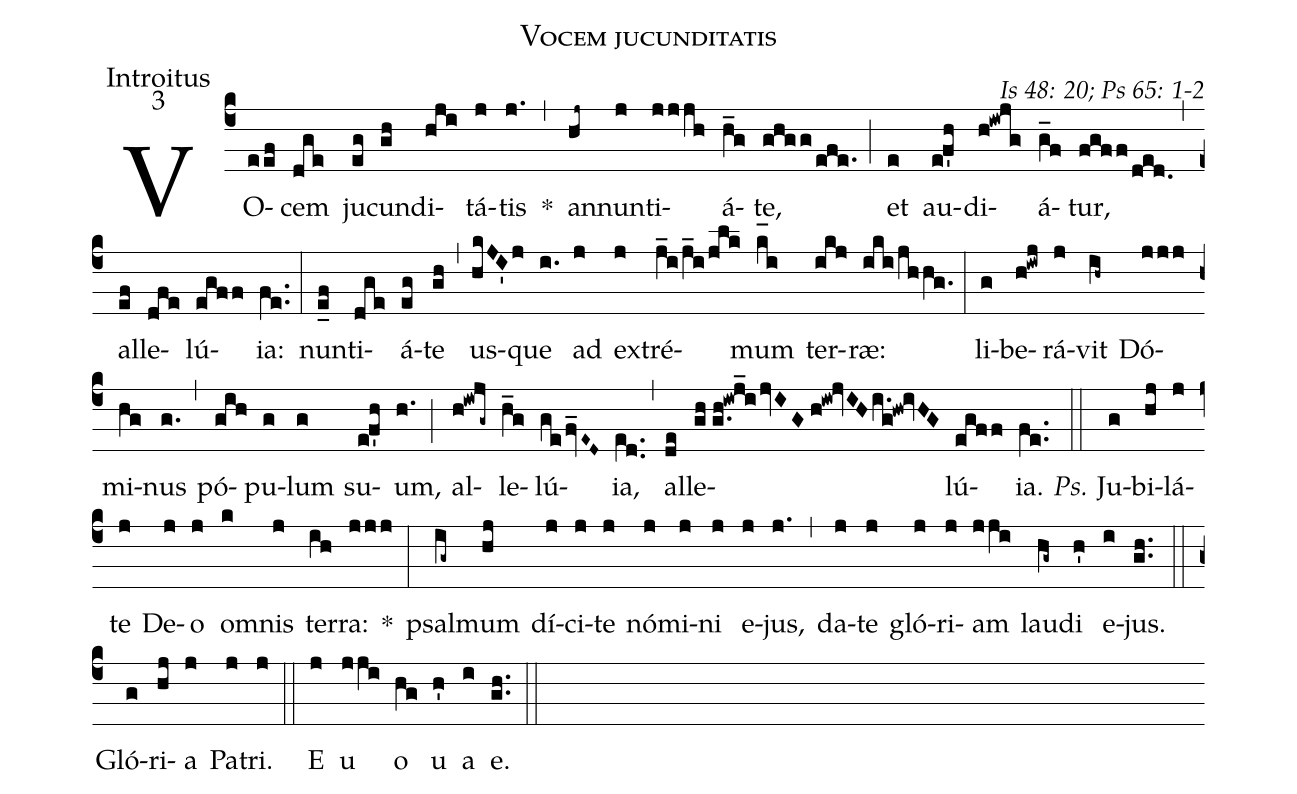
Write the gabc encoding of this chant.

name: Vocem jucunditatis;
office-part: Introitus;
mode: 3;
commentary: Is 48: 20; Ps 65: 1-2;
%%
(c4) VO(eef)cem(dge) ju(eg)cun(gh)di(hji)tá(j)tis(j.) *(,) an(hj~)nun(j)ti(jjjh)á(h_g)te,(ghgg/efe.) (;) et(e) au(ef'h)di(h!iwjg)á(g_f)tur,(fgff/ded.) (,) al(ef)le(dfe)lú(egff)ia:(fe..) (:)
nun(e_f)ti(dge)á(eg)te(gh) (,) us(hkJI'j)que(i.) ad(j) ex(j)tré(j_i/j_i/jlk)mum(k_[hl:1]i) ter(ikj)ræ:(iki/jhhg.) (:)
li(g)be(h!iwj)rá(j)vit(ih~) Dó(jjj)mi(hg)nus(g.) (,) pó(gih)pu(g)lum(g) su(ef'h)um,(h.) (;) al(h!iwjg~)le(h_g)lú(gefv_E~D~)ia,(e[ll:1]d..) (,) al(de)le(gh//g.h!iwj_ijvIG//h!iw!jvIH/!i.g!hw!ivHG)lú(egff)ia.(fe..) (::)
<i>Ps.</i> Ju(g)bi(hj)lá(j)te(j) De(j)o(j) om(k)nis(j) ter(ih)ra:(jjj) *(:)
psal(ig~)mum(hj) dí(j)ci(j)te(j) nó(j)mi(j)ni(j) e(j)jus,(j.) (,) da(j)te(j) gló(j)ri(j)am(jji) lau(hg~)di(h') e(i)jus.(gh..) (::)
Gló(g)ri(hj)a(j) Pa(j)tri.(j) (::)
<eu>E(j) u(jji) o(hg) u(h') a(i) e.</eu>(gh..) (::)
